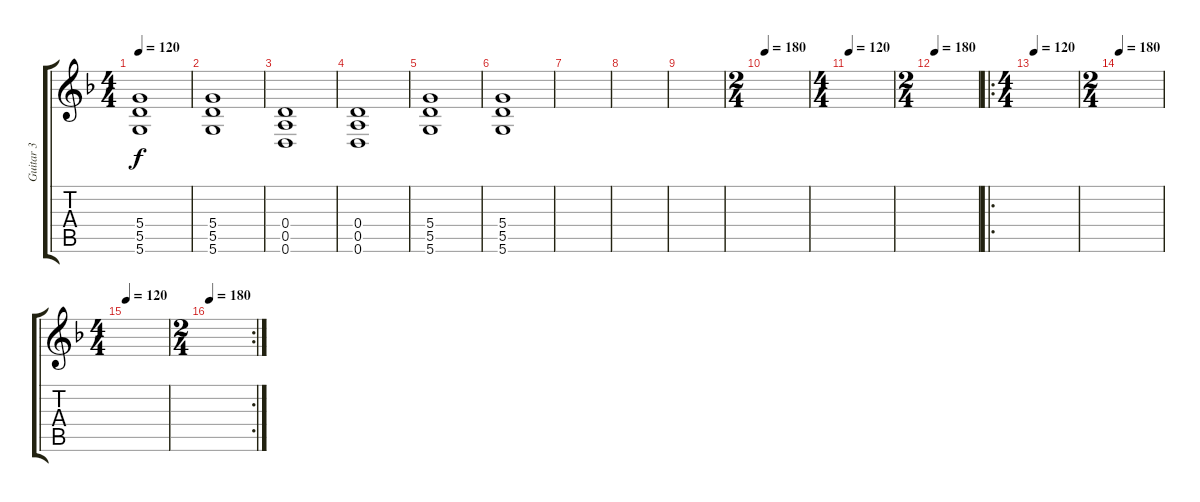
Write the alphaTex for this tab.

\track ("Guitar 3" "Guitar 3") {instrument distortionguitar}
\staff {score tabs}
\tuning (E4 B3 G3 D3 A2 D2) {hide}
\ts (4 4)
\tempo 120
\clef g2
\ks dminor
(5.4 5.5 5.6).1{dy f} |
(5.4 5.5 5.6).1 |
(0.4 0.5 0.6).1 |
(0.4 0.5 0.6).1 |
(5.4 5.5 5.6).1 |
(5.4 5.5 5.6).1 |
|
|
|
\ts (2 4)
\tempo 180
|
\ts (4 4)
\tempo 120
|
\ts (2 4)
\tempo 180
|
\ro
\ts (4 4)
\tempo 120
|
\ts (2 4)
\tempo 180
|
\ts (4 4)
\tempo 120
|
\rc 2
\ts (2 4)
\tempo 180
